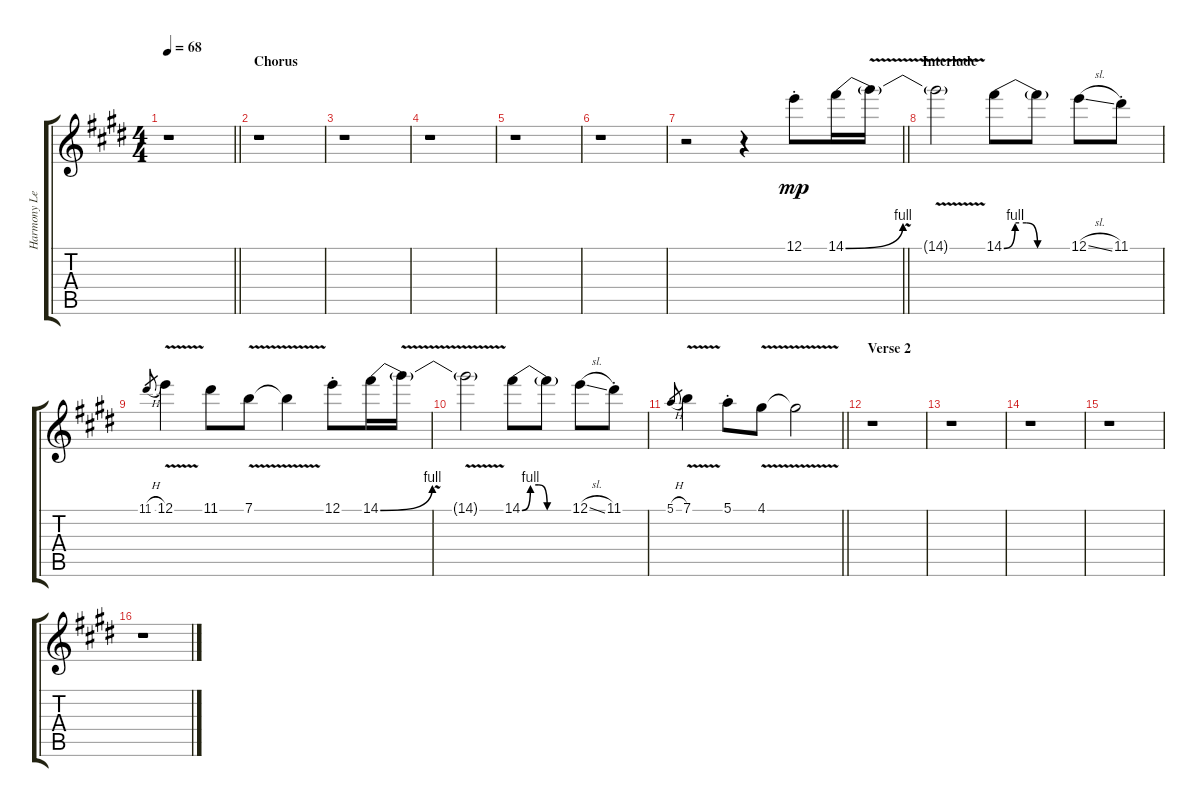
\track ("Harmony Lead 2" "Harmony Le") {instrument electricguitarclean}
\staff {score tabs}
\tuning (E4 B3 G3 D3 A2 E2) {hide}
\ts (4 4)
\tempo 68
\clef g2
\barLineRight lightlight
\ks e
r.1{dy mp} |
\section ("" "Chorus")
r.1 |
r.1 |
r.1 |
r.1 |
r.1 |
\barLineRight lightlight
r.2 r.4 12.1{st}.8 14.1{be (bend 0 0 60 4)}.16 14.1{v t}.16 |
\section ("" "Interlude")
14.1{t}.2 14.1{be (custom 0 0 10 4 20 4 30 0 60 0)}.8 14.1{t}.8 12.1{sl}.8 11.1{st}.8 |
11.1{h}.8{gr} 12.1{v}.4 11.1.8 7.1{v}.8 7.1{t}.4 12.1{st}.8 14.1{be (bend 0 0 60 4)}.16 14.1{v t}.16 |
14.1{t}.2 14.1{be (custom 0 0 10 4 20 4 30 0 60 0)}.8 14.1{t}.8 12.1{sl}.8 11.1{st}.8 |
\barLineRight lightlight
5.1{h}.8{gr} 7.1{v}.4 5.1{st}.8 4.1{v}.8 4.1{t}.2 |
\section ("" "Verse 2")
r.1 |
r.1 |
r.1 |
r.1 |
r.1
